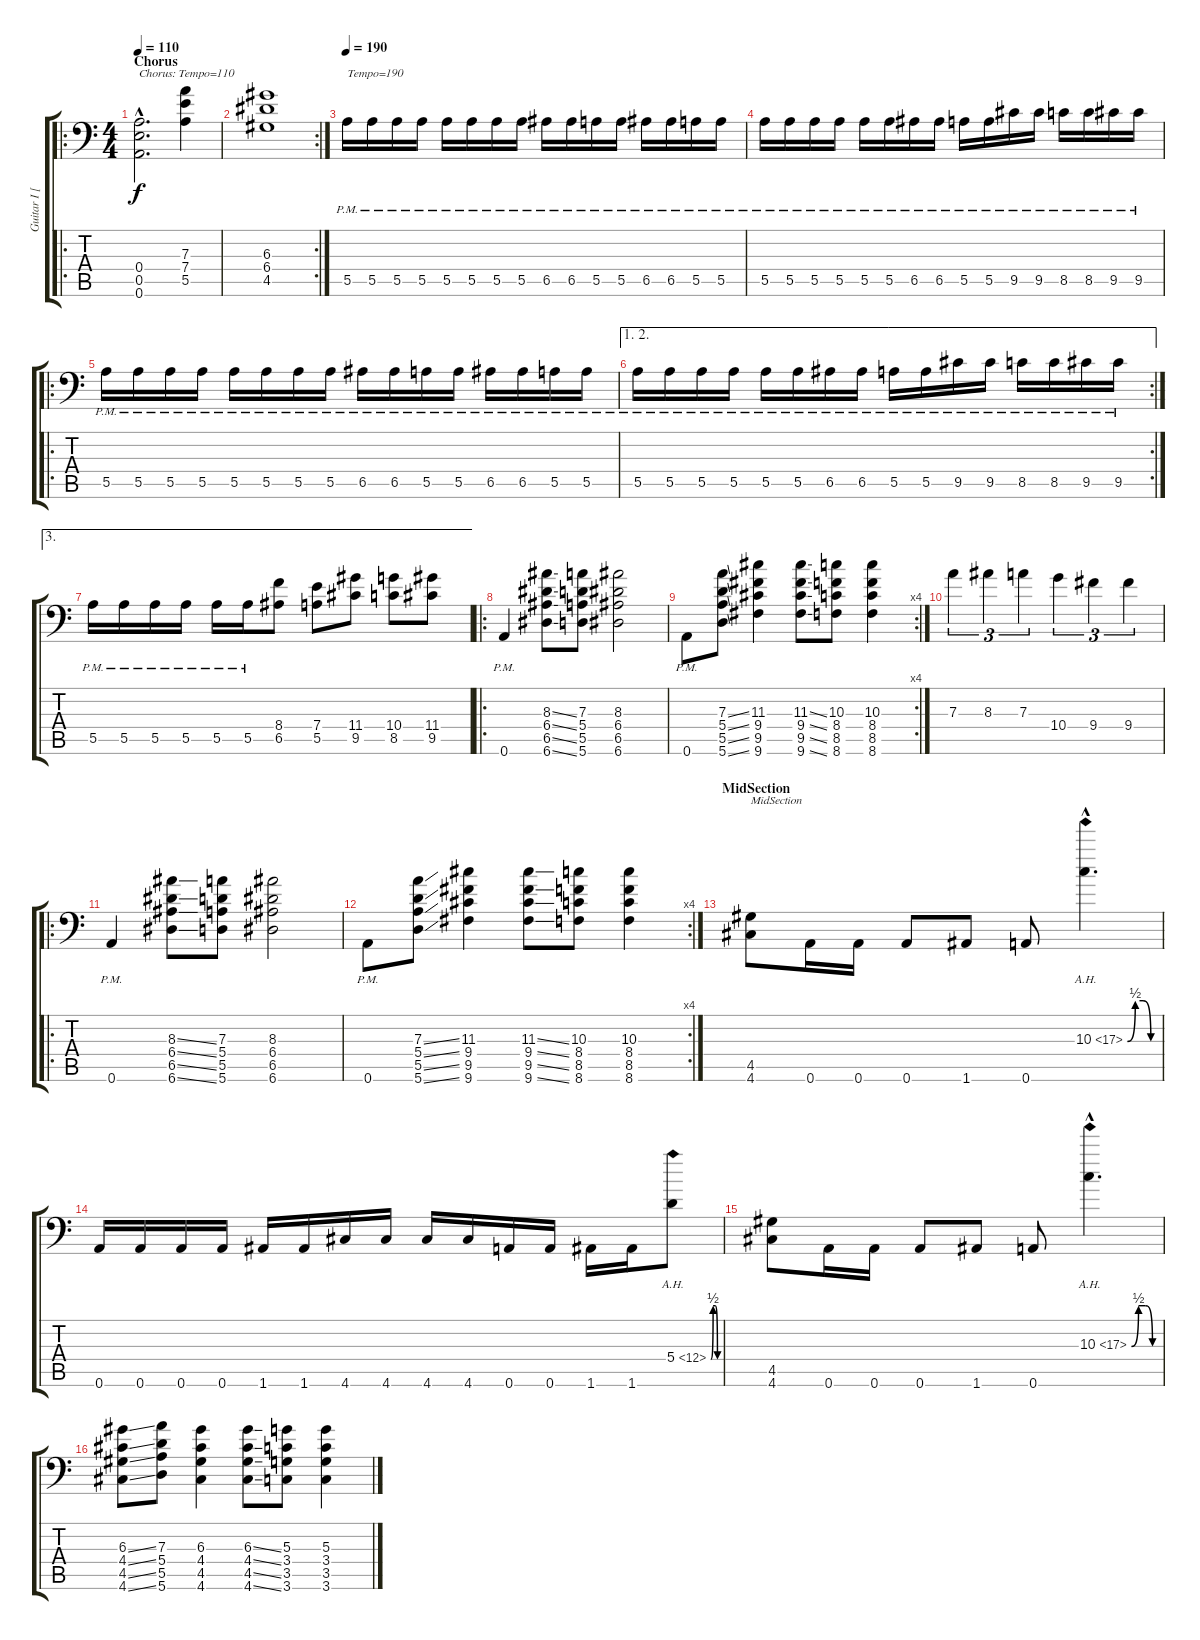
\track ("Guitar I [Karl Sanders]" "Guitar I [") {instrument distortionguitar}
\staff {score tabs}
\tuning (B3 Gb3 D3 A2 E2 A1) {hide}
\ro
\ts (4 4)
\section ("" "Chorus")
\tempo 110
\clef f4
\ks c
(0.4{hac} 0.5{hac} 0.6{hac}).2{d txt "Chorus: Tempo=110" dy f} (7.3 7.4 5.5).4 |
\rc 2
(6.3 6.4 4.5).1 |
\tempo 190
5.5{pm}.16{txt "Tempo=190"} 5.5{pm}.16 5.5{pm}.16 5.5{pm}.16 5.5{pm}.16 5.5{pm}.16 5.5{pm}.16 5.5{pm}.16 6.5{pm}.16 6.5{pm}.16 5.5{pm}.16 5.5{pm}.16 6.5{pm}.16 6.5{pm}.16 5.5{pm}.16 5.5{pm}.16 |
5.5{pm}.16 5.5{pm}.16 5.5{pm}.16 5.5{pm}.16 5.5{pm}.16 5.5{pm}.16 6.5{pm}.16 6.5{pm}.16 5.5{pm}.16 5.5{pm}.16 9.5{pm}.16 9.5{pm}.16 8.5{pm}.16 8.5{pm}.16 9.5{pm}.16 9.5{pm}.16 |
\ro
5.5{pm}.16 5.5{pm}.16 5.5{pm}.16 5.5{pm}.16 5.5{pm}.16 5.5{pm}.16 5.5{pm}.16 5.5{pm}.16 6.5{pm}.16 6.5{pm}.16 5.5{pm}.16 5.5{pm}.16 6.5{pm}.16 6.5{pm}.16 5.5{pm}.16 5.5{pm}.16 |
\ae (1 2)
\rc 2
5.5{pm}.16 5.5{pm}.16 5.5{pm}.16 5.5{pm}.16 5.5{pm}.16 5.5{pm}.16 6.5{pm}.16 6.5{pm}.16 5.5{pm}.16 5.5{pm}.16 9.5{pm}.16 9.5{pm}.16 8.5{pm}.16 8.5{pm}.16 9.5{pm}.16 9.5{pm}.16 |
\ae 3
5.5{pm}.16 5.5{pm}.16 5.5{pm}.16 5.5{pm}.16 5.5{pm}.16 5.5{pm}.16 (8.4 6.5).8 (7.4 5.5).8 (11.4 9.5).8 (10.4 8.5).8 (11.4 9.5).8 |
\ro
0.6{pm}.4 (8.3{ss} 6.4{ss} 6.5{ss} 6.6{ss}).8 (7.3 5.4 5.5 5.6).8 (8.3 6.4 6.5 6.6).2 |
\rc 4
0.6{pm}.8 (7.3{ss} 5.4{ss} 5.5{ss} 5.6{ss}).8 (11.3 9.4 9.5 9.6).4 (11.3{ss} 9.4{ss} 9.5{ss} 9.6{ss}).8 (10.3 8.4 8.5 8.6).8 (10.3 8.4 8.5 8.6).4 |
7.3.4{tu (3 2)} 8.3.4{tu (3 2)} 7.3.4{tu (3 2)} 10.4.4{tu (3 2)} 9.4.4{tu (3 2)} 9.4.4{tu (3 2)} |
\ro
0.6{pm}.4 (8.3{ss} 6.4{ss} 6.5{ss} 6.6{ss}).8 (7.3 5.4 5.5 5.6).8 (8.3 6.4 6.5 6.6).2 |
\rc 4
0.6{pm}.8 (7.3{ss} 5.4{ss} 5.5{ss} 5.6{ss}).8 (11.3 9.4 9.5 9.6).4 (11.3{ss} 9.4{ss} 9.5{ss} 9.6{ss}).8 (10.3 8.4 8.5 8.6).8 (10.3 8.4 8.5 8.6).4 |
\section ("" "MidSection")
(4.5 4.6).8{txt "MidSection"} 0.6.16 0.6.16 0.6.8 1.6.8 0.6.8 10.3{be (custom 0 0 15 2 30 2 45 0 60 0) ah 7 hac}.4{d} |
0.6.16 0.6.16 0.6.16 0.6.16 1.6.16 1.6.16 4.6.16 4.6.16 4.6.16 4.6.16 0.6.16 0.6.16 1.6.16 1.6.16 5.4{be (custom 0 0 15 2 30 2 45 0 60 0) ah 7}.8 |
(4.5 4.6).8 0.6.16 0.6.16 0.6.8 1.6.8 0.6.8 10.3{be (custom 0 0 15 2 30 2 45 0 60 0) ah 7 hac}.4{d} |
(6.3{ss} 4.4{ss} 4.5{ss} 4.6{ss}).8 (7.3 5.4 5.5 5.6).8 (6.3 4.4 4.5 4.6).4 (6.3{ss} 4.4{ss} 4.5{ss} 4.6{ss}).8 (5.3 3.4 3.5 3.6).8 (5.3 3.4 3.5 3.6).4
